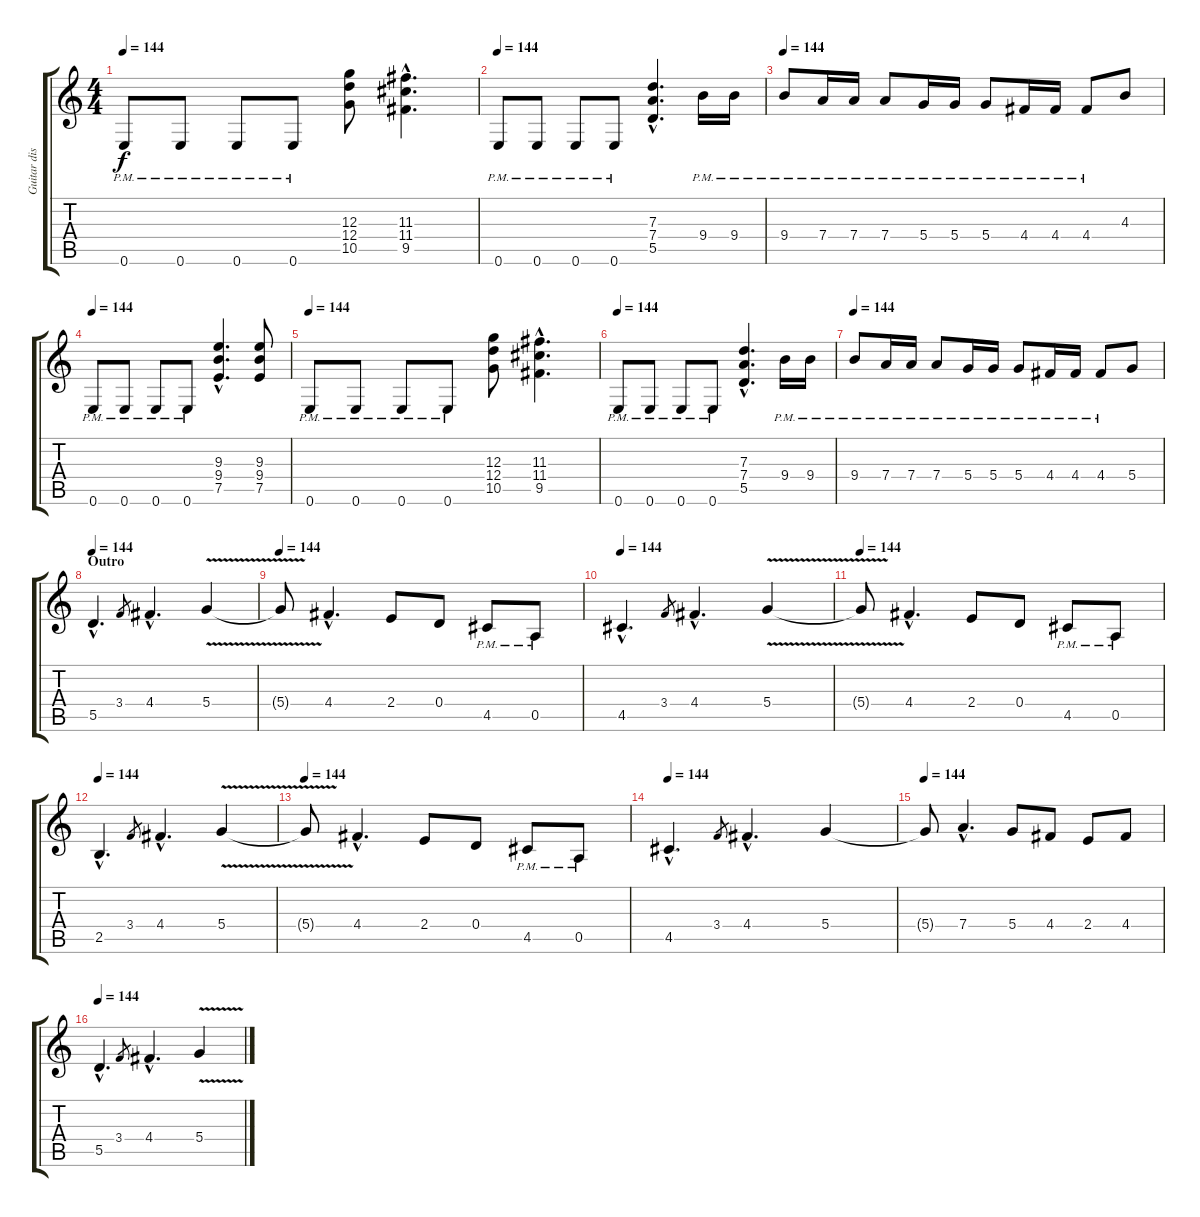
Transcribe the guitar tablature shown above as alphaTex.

\track ("Guitar distortion 3" "Guitar dis") {instrument distortionguitar}
\staff {score tabs}
\tuning (E4 B3 G3 D3 A2 E2) {hide}
\ts (4 4)
\tempo 144
\clef g2
\ks c
0.6{pm}.8{dy f} 0.6{pm}.8 0.6{pm}.8 0.6{pm}.8 (12.3 12.4 10.5).8 (11.3{hac} 11.4{hac} 9.5{hac}).4{d} |
\tempo 144
0.6{pm}.8 0.6{pm}.8 0.6{pm}.8 0.6{pm}.8 (7.3{hac} 7.4{hac} 5.5{hac}).4{d} 9.4{pm}.16 9.4{pm}.16 |
\tempo 144
9.4{pm}.8 7.4{pm}.16 7.4{pm}.16 7.4{pm}.8 5.4{pm}.16 5.4{pm}.16 5.4{pm}.8 4.4{pm}.16 4.4{pm}.16 4.4{pm}.8 4.3.8 |
\tempo 144
0.6{pm}.8 0.6{pm}.8 0.6{pm}.8 0.6{pm}.8 (9.3{hac} 9.4{hac} 7.5{hac}).4{d} (9.3 9.4 7.5).8 |
\tempo 144
0.6{pm}.8 0.6{pm}.8 0.6{pm}.8 0.6{pm}.8 (12.3 12.4 10.5).8 (11.3{hac} 11.4{hac} 9.5{hac}).4{d} |
\tempo 144
0.6{pm}.8 0.6{pm}.8 0.6{pm}.8 0.6{pm}.8 (7.3{hac} 7.4{hac} 5.5{hac}).4{d} 9.4{pm}.16 9.4{pm}.16 |
\tempo 144
9.4{pm}.8 7.4{pm}.16 7.4{pm}.16 7.4{pm}.8 5.4{pm}.16 5.4{pm}.16 5.4{pm}.8 4.4{pm}.16 4.4{pm}.16 4.4{pm}.8 5.4.8 |
\section ("" "Outro")
\tempo 144
5.5{hac}.4{d} 3.4.8{gr} 4.4{hac}.4{d} 5.4{v}.4 |
\tempo 144
5.4{t}.8 4.4{hac}.4{d} 2.4.8 0.4.8 4.5{pm}.8 0.5{pm}.8 |
\tempo 144
4.5{hac}.4{d} 3.4.8{gr} 4.4{hac}.4{d} 5.4{v}.4 |
\tempo 144
5.4{t}.8 4.4{hac}.4{d} 2.4.8 0.4.8 4.5{pm}.8 0.5{pm}.8 |
\tempo 144
2.5{hac}.4{d} 3.4.8{gr} 4.4{hac}.4{d} 5.4{v}.4 |
\tempo 144
5.4{t}.8 4.4{hac}.4{d} 2.4.8 0.4.8 4.5{pm}.8 0.5{pm}.8 |
\tempo 144
4.5{hac}.4{d} 3.4.8{gr} 4.4{hac}.4{d} 5.4.4 |
\tempo 144
5.4{t}.8 7.4{hac}.4{d} 5.4.8 4.4.8 2.4.8 4.4.8 |
\tempo 144
5.5{hac}.4{d} 3.4.8{gr} 4.4{hac}.4{d} 5.4{v}.4
